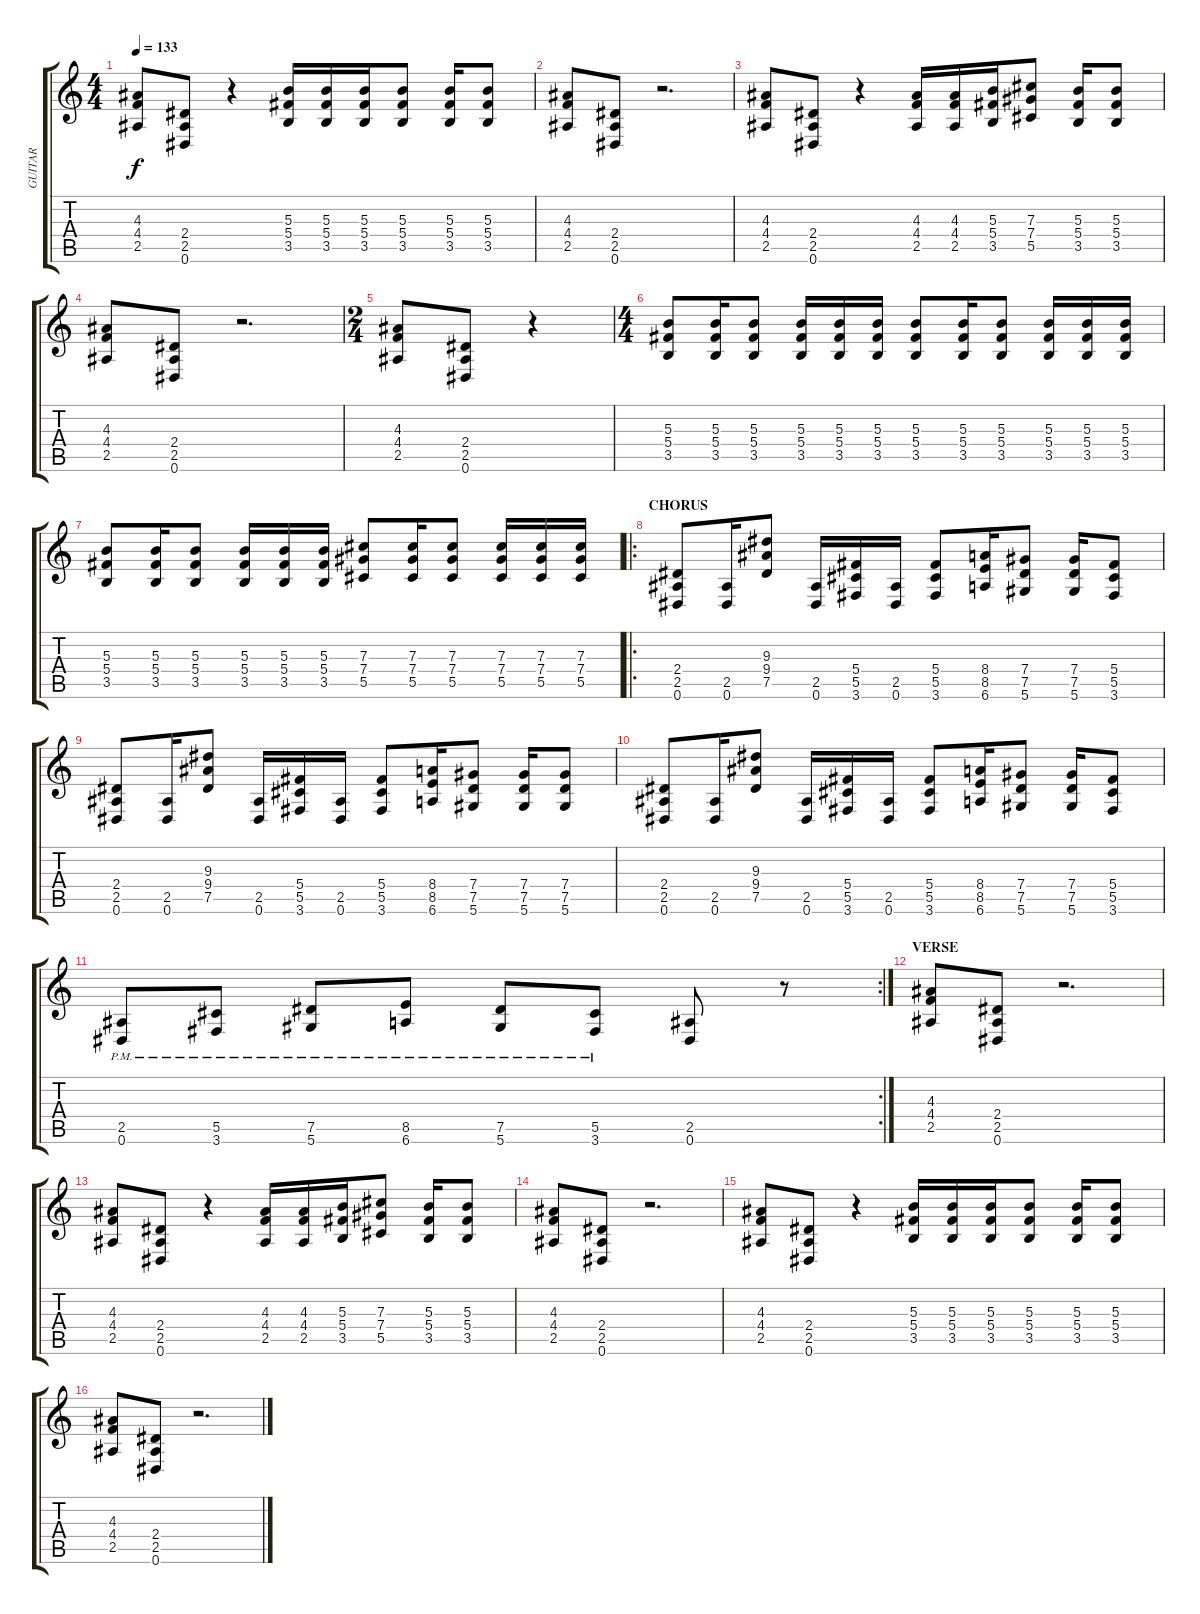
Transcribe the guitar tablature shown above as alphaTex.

\track ("GUITAR" "GUITAR") {instrument distortionguitar}
\staff {score tabs}
\tuning (Eb4 Bb3 Gb3 Db3 Ab2 Eb2) {hide}
\ts (4 4)
\tempo 133
\clef g2
\ks c
(4.3 4.4 2.5).8{dy f} (2.4 2.5 0.6).8 r.4 (5.3 5.4 3.5).16 (5.3 5.4 3.5).16 (5.3 5.4 3.5).16 (5.3 5.4 3.5).8 (5.3 5.4 3.5).16 (5.3 5.4 3.5).8 |
(4.3 4.4 2.5).8 (2.4 2.5 0.6).8 r.2{d} |
(4.3 4.4 2.5).8 (2.4 2.5 0.6).8 r.4 (4.3 4.4 2.5).16 (4.3 4.4 2.5).16 (5.3 5.4 3.5).16 (7.3 7.4 5.5).8 (5.3 5.4 3.5).16 (5.3 5.4 3.5).8 |
(4.3 4.4 2.5).8 (2.4 2.5 0.6).8 r.2{d} |
\ts (2 4)
(4.3 4.4 2.5).8 (2.4 2.5 0.6).8 r.4 |
\ts (4 4)
(5.3 5.4 3.5).8 (5.3 5.4 3.5).16 (5.3 5.4 3.5).8 (5.3 5.4 3.5).16 (5.3 5.4 3.5).16 (5.3 5.4 3.5).16 (5.3 5.4 3.5).8 (5.3 5.4 3.5).16 (5.3 5.4 3.5).8 (5.3 5.4 3.5).16 (5.3 5.4 3.5).16 (5.3 5.4 3.5).16 |
(5.3 5.4 3.5).8 (5.3 5.4 3.5).16 (5.3 5.4 3.5).8 (5.3 5.4 3.5).16 (5.3 5.4 3.5).16 (5.3 5.4 3.5).16 (7.3 7.4 5.5).8 (7.3 7.4 5.5).16 (7.3 7.4 5.5).8 (7.3 7.4 5.5).16 (7.3 7.4 5.5).16 (7.3 7.4 5.5).16 |
\ro
\section ("" "CHORUS")
(2.4 2.5 0.6).8 (2.5 0.6).16 (9.3 9.4 7.5).8 (2.5 0.6).16 (5.4 5.5 3.6).16 (2.5 0.6).16 (5.4 5.5 3.6).8 (8.4 8.5 6.6).16 (7.4 7.5 5.6).8 (7.4 7.5 5.6).16 (5.4 5.5 3.6).8 |
(2.4 2.5 0.6).8 (2.5 0.6).16 (9.3 9.4 7.5).8 (2.5 0.6).16 (5.4 5.5 3.6).16 (2.5 0.6).16 (5.4 5.5 3.6).8 (8.4 8.5 6.6).16 (7.4 7.5 5.6).8 (7.4 7.5 5.6).16 (7.4 7.5 5.6).8 |
(2.4 2.5 0.6).8 (2.5 0.6).16 (9.3 9.4 7.5).8 (2.5 0.6).16 (5.4 5.5 3.6).16 (2.5 0.6).16 (5.4 5.5 3.6).8 (8.4 8.5 6.6).16 (7.4 7.5 5.6).8 (7.4 7.5 5.6).16 (5.4 5.5 3.6).8 |
\rc 2
(2.5{pm} 0.6{pm}).8 (5.5{pm} 3.6{pm}).8 (7.5{pm} 5.6{pm}).8 (8.5{pm} 6.6{pm}).8 (7.5{pm} 5.6{pm}).8 (5.5{pm} 3.6{pm}).8 (2.5 0.6).8 r.8 |
\section ("" "VERSE")
(4.3 4.4 2.5).8 (2.4 2.5 0.6).8 r.2{d} |
(4.3 4.4 2.5).8 (2.4 2.5 0.6).8 r.4 (4.3 4.4 2.5).16 (4.3 4.4 2.5).16 (5.3 5.4 3.5).16 (7.3 7.4 5.5).8 (5.3 5.4 3.5).16 (5.3 5.4 3.5).8 |
(4.3 4.4 2.5).8 (2.4 2.5 0.6).8 r.2{d} |
(4.3 4.4 2.5).8 (2.4 2.5 0.6).8 r.4 (5.3 5.4 3.5).16 (5.3 5.4 3.5).16 (5.3 5.4 3.5).16 (5.3 5.4 3.5).8 (5.3 5.4 3.5).16 (5.3 5.4 3.5).8 |
(4.3 4.4 2.5).8 (2.4 2.5 0.6).8 r.2{d}
